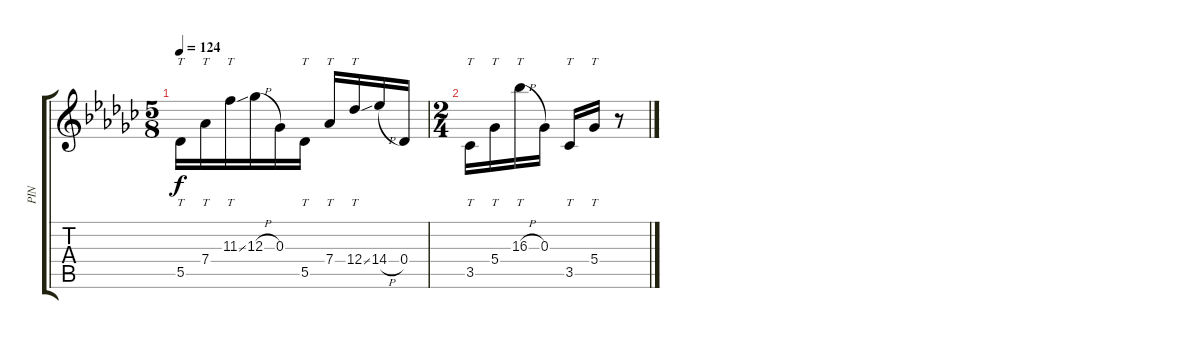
\track ("PIN" "PIN") {instrument distortionguitar}
\staff {score tabs}
\tuning (Eb4 Bb3 Gb3 Db3 Ab2 Db2) {hide}
\ts (5 8)
\tempo 124
\clef g2
\ks gb
5.5.16{tt dy f} 7.4.16{tt} 11.3{ss}.16{tt} 12.3{h}.16 0.3.16 5.5.16{tt} 7.4.16{tt} 12.4{ss}.16{tt} 14.4{h}.16 0.4.16 |
\ts (2 4)
3.5.16{tt} 5.4.16{tt} 16.3{h}.16{tt} 0.3.16 3.5.16{tt} 5.4.16{tt} r.8
